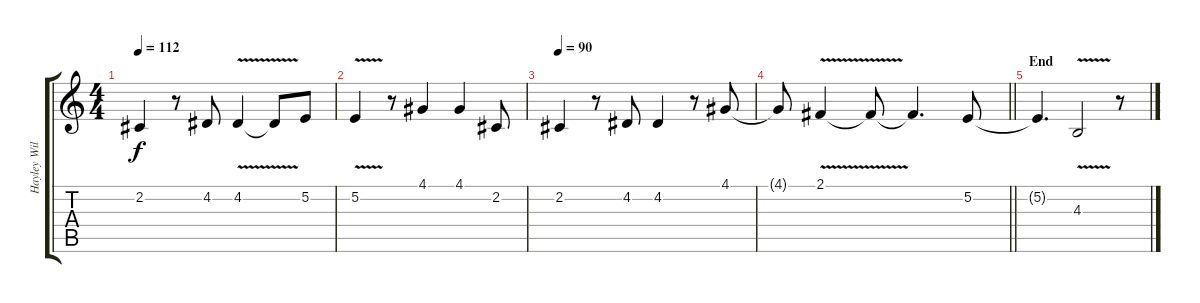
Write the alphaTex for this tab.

\track ("Hayley Williams [Vocals]" "Hayley Wil") {instrument clarinet}
\staff {score tabs}
\tuning (E4 B3 G3 D3 A2 E2) {hide}
\ts (4 4)
\tempo 112
\clef g2
\ks c
2.2.4{dy f} r.8 4.2.8 4.2{v}.4 4.2{t}.8 5.2.8 |
5.2{v}.4 r.8 4.1.4 4.1.4 2.2.8 |
\tempo 90
2.2.4 r.8 4.2.8 4.2.4 r.8 4.1.8 |
\barLineRight lightlight
4.1{t}.8 2.1{v}.4 2.1{t}.8 2.1{t}.4{d} 5.2.8 |
\section ("" "End")
5.2{t}.4{d} 4.3{v}.2 r.8
